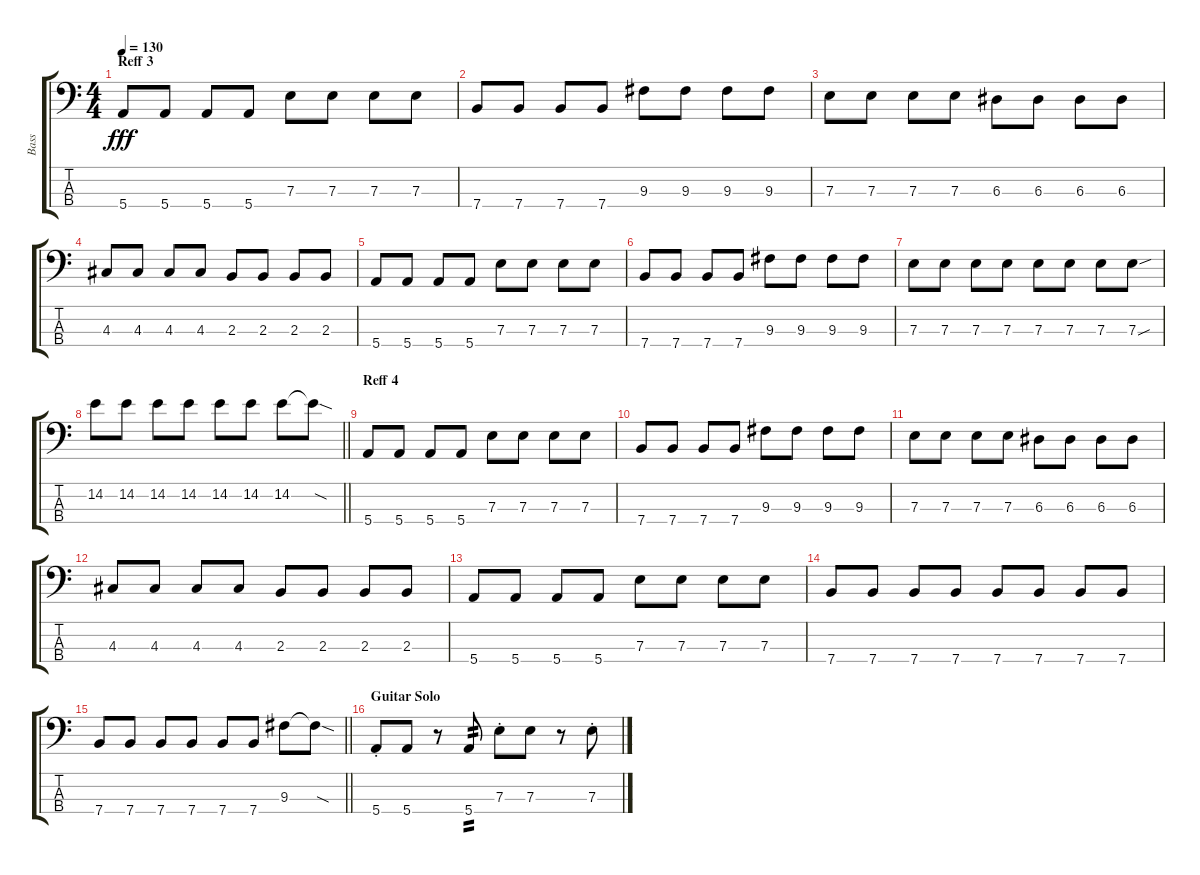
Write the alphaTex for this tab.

\track ("Bass" "Bass") {instrument electricbassfinger}
\staff {score tabs}
\tuning (G2 D2 A1 E1) {hide}
\ts (4 4)
\section ("" "Reff 3")
\tempo 130
\clef f4
\ks c
5.4.8{dy fff} 5.4.8 5.4.8 5.4.8 7.3.8 7.3.8 7.3.8 7.3.8 |
7.4.8 7.4.8 7.4.8 7.4.8 9.3.8 9.3.8 9.3.8 9.3.8 |
7.3.8 7.3.8 7.3.8 7.3.8 6.3.8 6.3.8 6.3.8 6.3.8 |
4.3.8 4.3.8 4.3.8 4.3.8 2.3.8 2.3.8 2.3.8 2.3.8 |
5.4.8 5.4.8 5.4.8 5.4.8 7.3.8 7.3.8 7.3.8 7.3.8 |
7.4.8 7.4.8 7.4.8 7.4.8 9.3.8 9.3.8 9.3.8 9.3.8 |
7.3.8 7.3.8 7.3.8 7.3.8 7.3.8 7.3.8 7.3.8 7.3{sou}.8 |
\barLineRight lightlight
14.2.8 14.2.8 14.2.8 14.2.8 14.2.8 14.2.8 14.2.8 14.2{sod t}.8 |
\section ("" "Reff 4")
5.4.8 5.4.8 5.4.8 5.4.8 7.3.8 7.3.8 7.3.8 7.3.8 |
7.4.8 7.4.8 7.4.8 7.4.8 9.3.8 9.3.8 9.3.8 9.3.8 |
7.3.8 7.3.8 7.3.8 7.3.8 6.3.8 6.3.8 6.3.8 6.3.8 |
4.3.8 4.3.8 4.3.8 4.3.8 2.3.8 2.3.8 2.3.8 2.3.8 |
5.4.8 5.4.8 5.4.8 5.4.8 7.3.8 7.3.8 7.3.8 7.3.8 |
7.4.8 7.4.8 7.4.8 7.4.8 7.4.8 7.4.8 7.4.8 7.4.8 |
\barLineRight lightlight
7.4.8 7.4.8 7.4.8 7.4.8 7.4.8 7.4.8 9.3.8 9.3{sod t}.8 |
\section ("" "Guitar Solo")
5.4{st}.8 5.4.8 r.8 5.4.8{tp 2} 7.3{st}.8 7.3.8 r.8 7.3{st}.8
